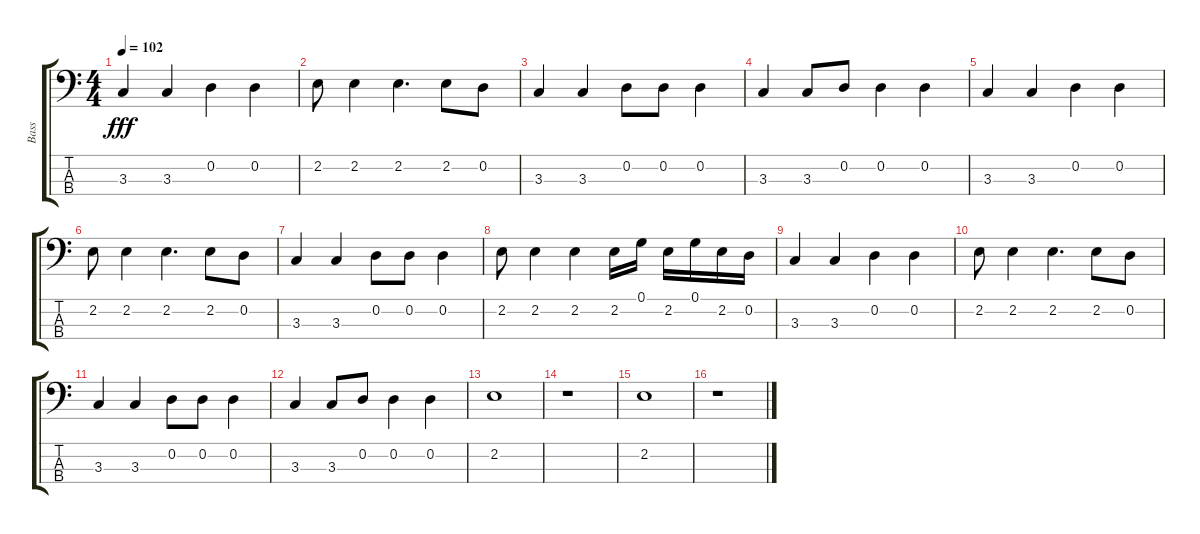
\track ("Bass" "Bass") {instrument electricbassfinger}
\staff {score tabs}
\tuning (G2 D2 A1 E1) {hide}
\ts (4 4)
\tempo 102
\clef f4
\ks c
3.3.4{dy fff} 3.3.4 0.2.4 0.2.4 |
2.2.8 2.2.4 2.2.4{d} 2.2.8 0.2.8 |
3.3.4 3.3.4 0.2.8 0.2.8 0.2.4 |
3.3.4 3.3.8 0.2.8 0.2.4 0.2.4 |
3.3.4 3.3.4 0.2.4 0.2.4 |
2.2.8 2.2.4 2.2.4{d} 2.2.8 0.2.8 |
3.3.4 3.3.4 0.2.8 0.2.8 0.2.4 |
2.2.8 2.2.4 2.2.4 2.2.16 0.1.16 2.2.16 0.1.16 2.2.16 0.2.16 |
3.3.4 3.3.4 0.2.4 0.2.4 |
2.2.8 2.2.4 2.2.4{d} 2.2.8 0.2.8 |
3.3.4 3.3.4 0.2.8 0.2.8 0.2.4 |
3.3.4 3.3.8 0.2.8 0.2.4 0.2.4 |
2.2.1{volume 16} |
r.1 |
2.2.1{volume 16} |
r.1
